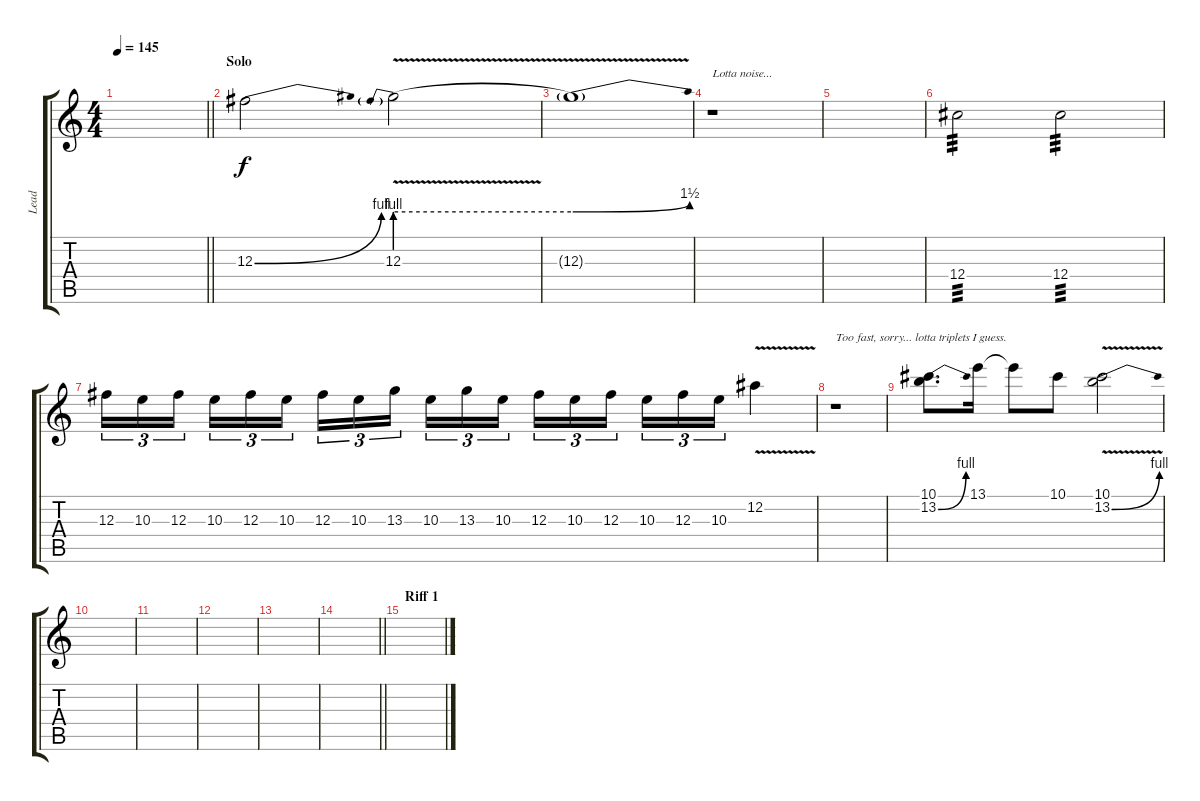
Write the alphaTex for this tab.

\track ("Lead" "Lead") {instrument overdrivenguitar}
\staff {score tabs}
\tuning (Eb4 Bb3 Gb3 Db3 Ab2 Db2) {hide}
\ts (4 4)
\tempo 145
\clef g2
\barLineRight lightlight
\ks c
|
\section ("" "Solo")
12.3{be (bend 0 0 60 4)}.2 12.3{be (prebend 0 4 60 4) v}.2 |
12.3{be (bend 0 4 60 6) t}.1 |
r.1{txt "Lotta noise..."} |
|
12.4.2{tp 3} 12.4.2{tp 3} |
12.3.16{tu (3 2)} 10.3.16{tu (3 2)} 12.3.16{tu (3 2) beam splitsecondary} 10.3.16{tu (3 2)} 12.3.16{tu (3 2)} 10.3.16{tu (3 2)} 12.3.16{tu (3 2)} 10.3.16{tu (3 2)} 13.3.16{tu (3 2) beam splitsecondary} 10.3.16{tu (3 2)} 13.3.16{tu (3 2)} 10.3.16{tu (3 2)} 12.3.16{tu (3 2)} 10.3.16{tu (3 2)} 12.3.16{tu (3 2) beam splitsecondary} 10.3.16{tu (3 2)} 12.3.16{tu (3 2)} 10.3.16{tu (3 2)} 12.2{v}.4 |
r.1{txt "Too fast, sorry... lotta triplets I guess."} |
(10.1 13.2{be (bend 0 0 60 4)}).8{d} 13.1.16 13.1{t}.8 10.1.8 (10.1 13.2{be (bend 0 0 60 4) v}).2 |
|
|
|
|
\barLineRight lightlight
|
\section ("" "Riff 1")
